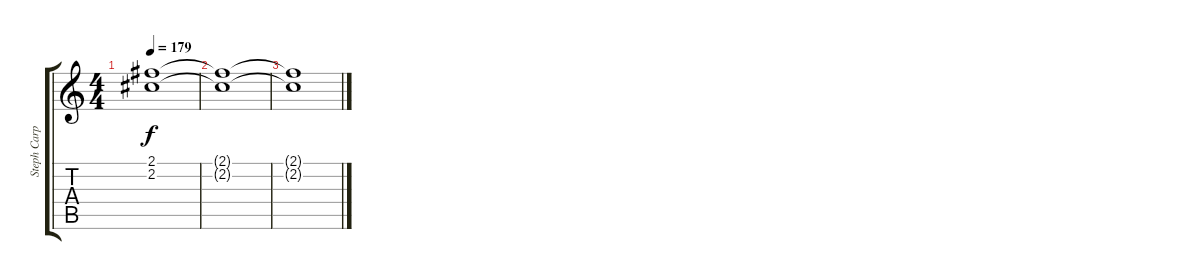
\track ("Steph Carpenter [backup]" "Steph Carp") {instrument overdrivenguitar}
\staff {score tabs}
\tuning (E4 B3 G3 D3 A2 D2) {hide}
\ts (4 4)
\tempo 179
\clef g2
\ks c
(2.1 2.2).1{dy f} |
(2.1{t} 2.2{t}).1 |
(2.1{t} 2.2{t}).1
